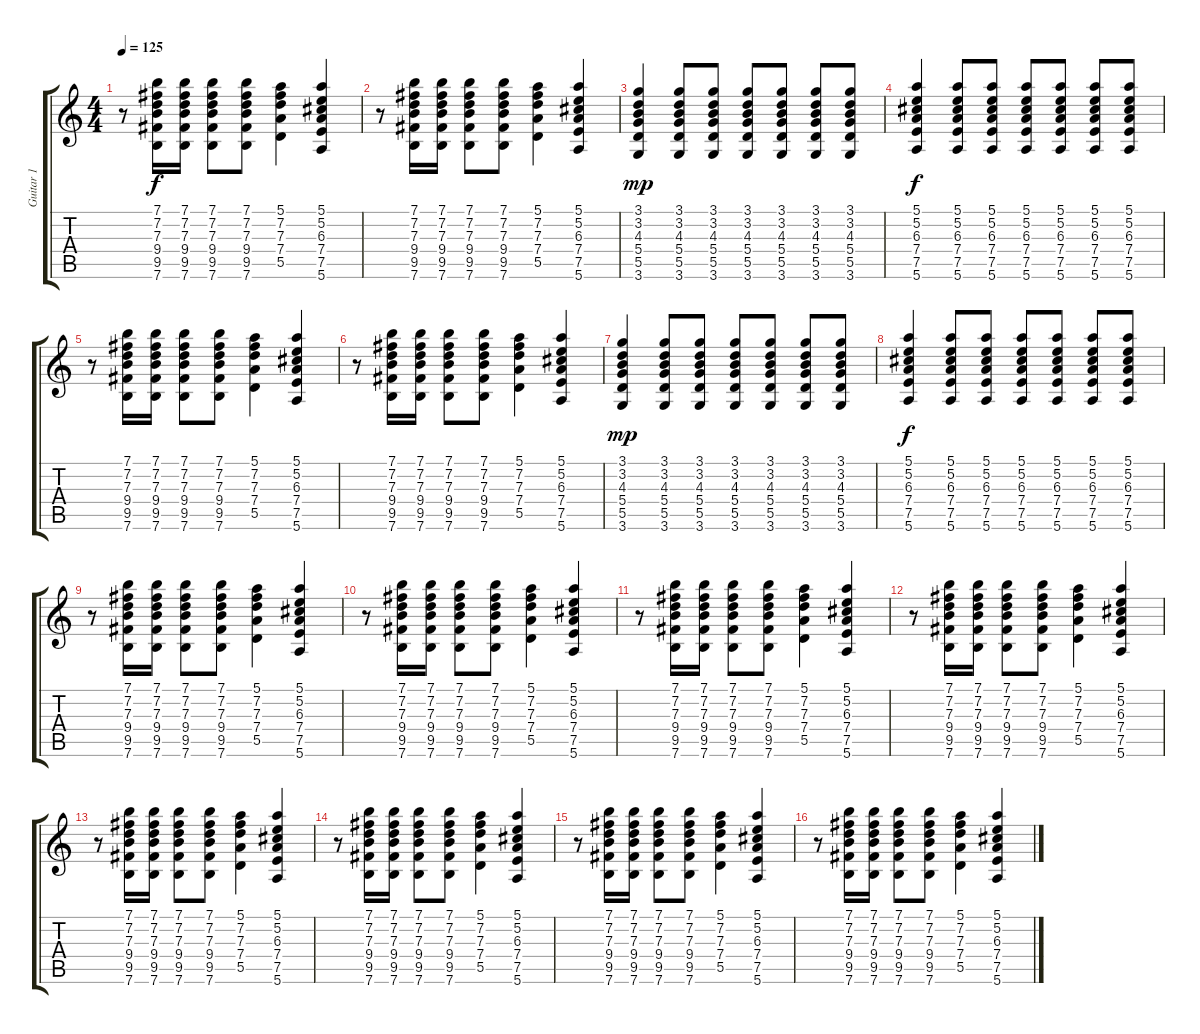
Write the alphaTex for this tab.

\track ("Guitar 1" "Guitar 1") {instrument electricguitarclean}
\staff {score tabs}
\tuning (E4 B3 G3 D3 A2 E2) {hide}
\ts (4 4)
\tempo 125
\clef g2
\ks c
r.8{dy f} (7.1 7.2 7.3 9.4 9.5 7.6).16 (7.1 7.2 7.3 9.4 9.5 7.6).16 (7.1 7.2 7.3 9.4 9.5 7.6).8 (7.1 7.2 7.3 9.4 9.5 7.6).8 (5.1 7.2 7.3 7.4 5.5).4 (5.1 5.2 6.3 7.4 7.5 5.6).4 |
r.8 (7.1 7.2 7.3 9.4 9.5 7.6).16 (7.1 7.2 7.3 9.4 9.5 7.6).16 (7.1 7.2 7.3 9.4 9.5 7.6).8 (7.1 7.2 7.3 9.4 9.5 7.6).8 (5.1 7.2 7.3 7.4 5.5).4 (5.1 5.2 6.3 7.4 7.5 5.6).4 |
(3.1 3.2 4.3 5.4 5.5 3.6).4{dy mp} (3.1 3.2 4.3 5.4 5.5 3.6).8 (3.1 3.2 4.3 5.4 5.5 3.6).8 (3.1 3.2 4.3 5.4 5.5 3.6).8 (3.1 3.2 4.3 5.4 5.5 3.6).8 (3.1 3.2 4.3 5.4 5.5 3.6).8 (3.1 3.2 4.3 5.4 5.5 3.6).8 |
(5.1 5.2 6.3 7.4 7.5 5.6).4{dy f} (5.1 5.2 6.3 7.4 7.5 5.6).8 (5.1 5.2 6.3 7.4 7.5 5.6).8 (5.1 5.2 6.3 7.4 7.5 5.6).8 (5.1 5.2 6.3 7.4 7.5 5.6).8 (5.1 5.2 6.3 7.4 7.5 5.6).8 (5.1 5.2 6.3 7.4 7.5 5.6).8 |
r.8 (7.1 7.2 7.3 9.4 9.5 7.6).16 (7.1 7.2 7.3 9.4 9.5 7.6).16 (7.1 7.2 7.3 9.4 9.5 7.6).8 (7.1 7.2 7.3 9.4 9.5 7.6).8 (5.1 7.2 7.3 7.4 5.5).4 (5.1 5.2 6.3 7.4 7.5 5.6).4 |
r.8 (7.1 7.2 7.3 9.4 9.5 7.6).16 (7.1 7.2 7.3 9.4 9.5 7.6).16 (7.1 7.2 7.3 9.4 9.5 7.6).8 (7.1 7.2 7.3 9.4 9.5 7.6).8 (5.1 7.2 7.3 7.4 5.5).4 (5.1 5.2 6.3 7.4 7.5 5.6).4 |
(3.1 3.2 4.3 5.4 5.5 3.6).4{dy mp} (3.1 3.2 4.3 5.4 5.5 3.6).8 (3.1 3.2 4.3 5.4 5.5 3.6).8 (3.1 3.2 4.3 5.4 5.5 3.6).8 (3.1 3.2 4.3 5.4 5.5 3.6).8 (3.1 3.2 4.3 5.4 5.5 3.6).8 (3.1 3.2 4.3 5.4 5.5 3.6).8 |
(5.1 5.2 6.3 7.4 7.5 5.6).4{dy f} (5.1 5.2 6.3 7.4 7.5 5.6).8 (5.1 5.2 6.3 7.4 7.5 5.6).8 (5.1 5.2 6.3 7.4 7.5 5.6).8 (5.1 5.2 6.3 7.4 7.5 5.6).8 (5.1 5.2 6.3 7.4 7.5 5.6).8 (5.1 5.2 6.3 7.4 7.5 5.6).8 |
r.8 (7.1 7.2 7.3 9.4 9.5 7.6).16 (7.1 7.2 7.3 9.4 9.5 7.6).16 (7.1 7.2 7.3 9.4 9.5 7.6).8 (7.1 7.2 7.3 9.4 9.5 7.6).8 (5.1 7.2 7.3 7.4 5.5).4 (5.1 5.2 6.3 7.4 7.5 5.6).4 |
r.8 (7.1 7.2 7.3 9.4 9.5 7.6).16 (7.1 7.2 7.3 9.4 9.5 7.6).16 (7.1 7.2 7.3 9.4 9.5 7.6).8 (7.1 7.2 7.3 9.4 9.5 7.6).8 (5.1 7.2 7.3 7.4 5.5).4 (5.1 5.2 6.3 7.4 7.5 5.6).4 |
r.8 (7.1 7.2 7.3 9.4 9.5 7.6).16 (7.1 7.2 7.3 9.4 9.5 7.6).16 (7.1 7.2 7.3 9.4 9.5 7.6).8 (7.1 7.2 7.3 9.4 9.5 7.6).8 (5.1 7.2 7.3 7.4 5.5).4 (5.1 5.2 6.3 7.4 7.5 5.6).4 |
r.8 (7.1 7.2 7.3 9.4 9.5 7.6).16 (7.1 7.2 7.3 9.4 9.5 7.6).16 (7.1 7.2 7.3 9.4 9.5 7.6).8 (7.1 7.2 7.3 9.4 9.5 7.6).8 (5.1 7.2 7.3 7.4 5.5).4 (5.1 5.2 6.3 7.4 7.5 5.6).4 |
r.8 (7.1 7.2 7.3 9.4 9.5 7.6).16 (7.1 7.2 7.3 9.4 9.5 7.6).16 (7.1 7.2 7.3 9.4 9.5 7.6).8 (7.1 7.2 7.3 9.4 9.5 7.6).8 (5.1 7.2 7.3 7.4 5.5).4 (5.1 5.2 6.3 7.4 7.5 5.6).4 |
r.8 (7.1 7.2 7.3 9.4 9.5 7.6).16 (7.1 7.2 7.3 9.4 9.5 7.6).16 (7.1 7.2 7.3 9.4 9.5 7.6).8 (7.1 7.2 7.3 9.4 9.5 7.6).8 (5.1 7.2 7.3 7.4 5.5).4 (5.1 5.2 6.3 7.4 7.5 5.6).4 |
r.8 (7.1 7.2 7.3 9.4 9.5 7.6).16 (7.1 7.2 7.3 9.4 9.5 7.6).16 (7.1 7.2 7.3 9.4 9.5 7.6).8 (7.1 7.2 7.3 9.4 9.5 7.6).8 (5.1 7.2 7.3 7.4 5.5).4 (5.1 5.2 6.3 7.4 7.5 5.6).4 |
r.8 (7.1 7.2 7.3 9.4 9.5 7.6).16 (7.1 7.2 7.3 9.4 9.5 7.6).16 (7.1 7.2 7.3 9.4 9.5 7.6).8 (7.1 7.2 7.3 9.4 9.5 7.6).8 (5.1 7.2 7.3 7.4 5.5).4 (5.1 5.2 6.3 7.4 7.5 5.6).4
